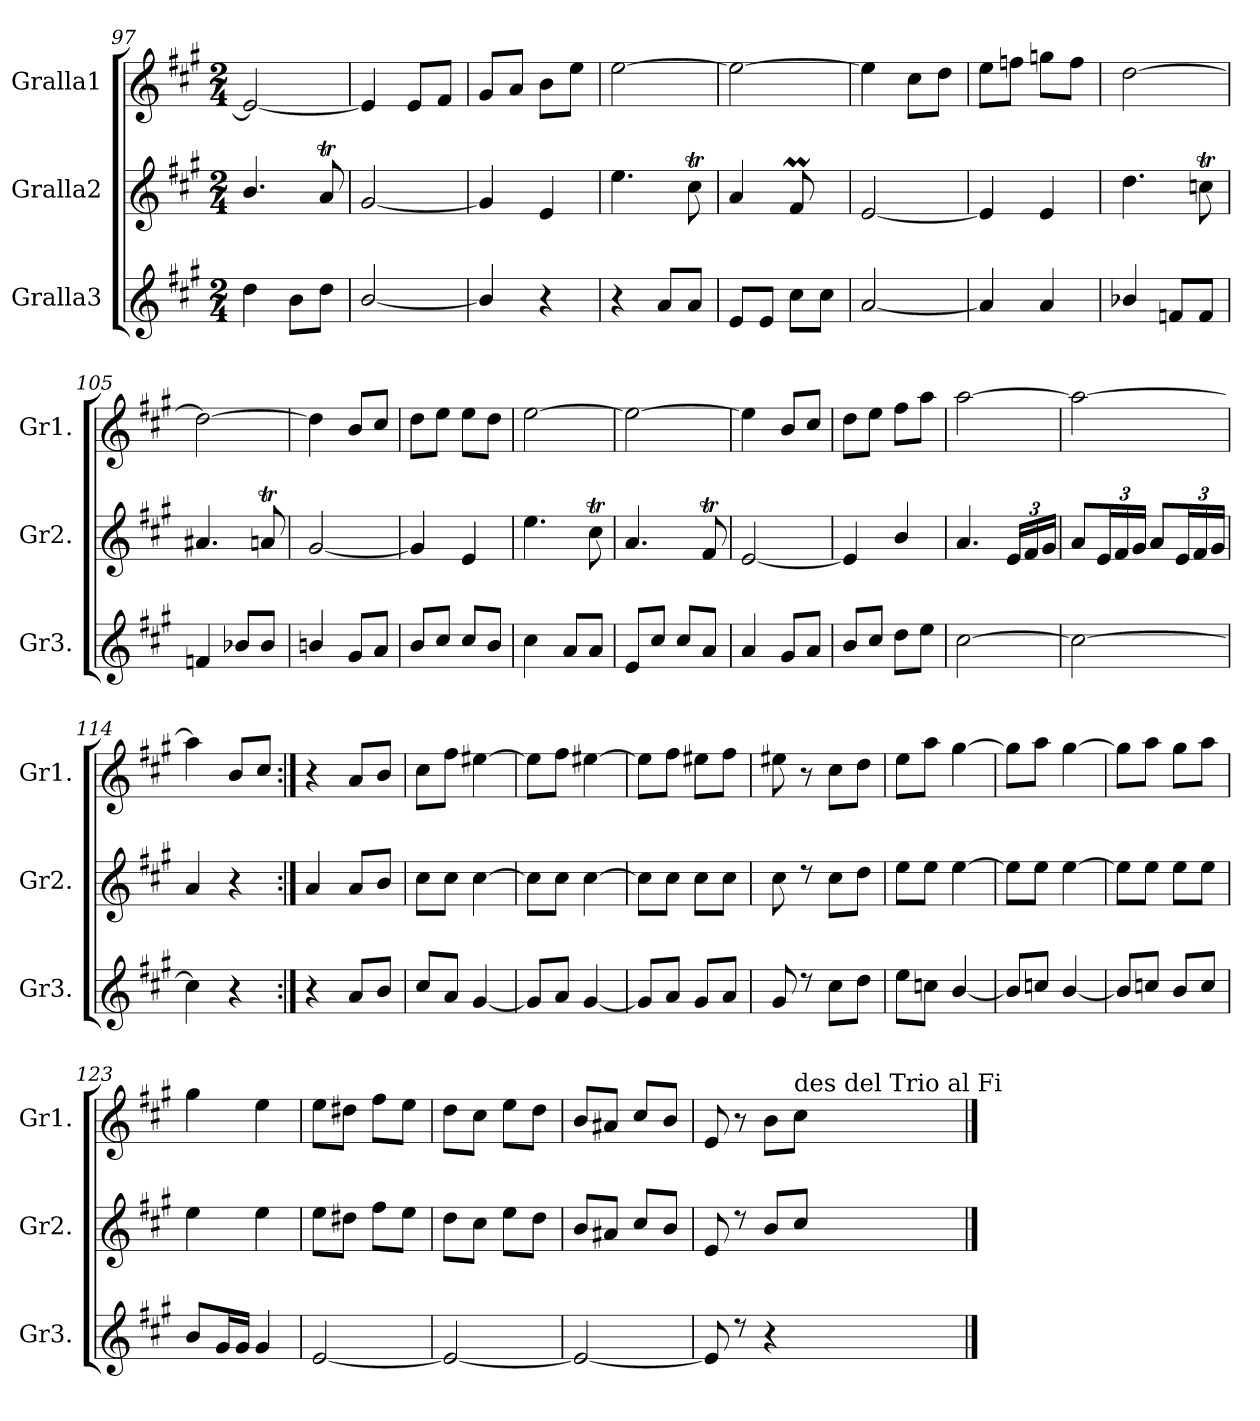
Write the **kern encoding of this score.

**kern	**kern	**kern
*part3	*part2	*part1
*staff3	*staff2	*staff1
*I"Gralla3	*I"Gralla2	*I"Gralla1
*I'Gr3.	*I'Gr2.	*I'Gr1.
*clefG2	*clefG2	*clefG2
*k[f#c#g#]	*k[f#c#g#]	*k[f#c#g#]
*M2/4	*M2/4	*M2/4
=97	=97	=97
4dd\	4.b/	2e/_
8b\L	.	.
8dd\J	8aT/	.
!!LO:LB:g=z
=98	=98	=98
[2b/	[2g#/	4e/]
.	.	8e/L
.	.	8f#/J
=99	=99	=99
4b/]	4g#/]	8g#/L
.	.	8a/J
4r	4e/	8b\L
.	.	8ee\J
=100	=100	=100
4r	4.ee\	[2ee\
8a/L	.	.
8a/J	8cc#t\	.
=101	=101	=101
8e/L	4a/	2ee\_
8e/J	.	.
8cc#\L	8f#M/	.
8cc#\J	8ryy	.
=102	=102	=102
[2a/	[2e/	4ee\]
.	.	8cc#\L
.	.	8dd\J
=103	=103	=103
4a/]	4e/]	8ee\L
.	.	8ffn\J
4a/	4e/	8ggn\L
.	.	8ff\J
=104	=104	=104
4b-X/	4.dd\	[2dd\
8fn/L	.	.
8f/J	8ccnT\	.
=105	=105	=105
4fn/	4.a#X/	2dd\_
8b-X/L	.	.
8b-/J	8anT/	.
=106	=106	=106
4bni/	[2g#/	4dd\]
8g#/L	.	8b/L
8a/J	.	8cc#/J
=107	=107	=107
8b/L	4g#/]	8dd\L
8cc#/J	.	8ee\J
8cc#/L	4e/	8ee\L
8b/J	.	8dd\J
=108	=108	=108
4cc#\	4.ee\	[2ee\
8a/L	.	.
8a/J	8cc#t\	.
!!LO:LB:g=z
=109	=109	=109
8e/L	4.a/	2ee\_
8cc#/J	.	.
8cc#/L	.	.
8a/J	8f#T/	.
=110	=110	=110
4a/	[2e/	4ee\]
8g#/L	.	8b/L
8a/J	.	8cc#/J
=111	=111	=111
8b/L	4e/]	8dd\L
8cc#/J	.	8ee\J
8dd\L	4b/	8ff#\L
8ee\J	.	8aa\J
=112	=112	=112
[2cc#\	4.a/	[2aa\
*	*Xbrackettup	*
.	24e/LL	.
.	24f#/	.
.	24g#/JJ	.
=113	=113	=113
2cc#\_	8a/L	2aa\_
.	24e/L	.
.	24f#/	.
.	24g#/JJ	.
.	8a/L	.
.	24e/L	.
.	24f#/	.
.	24g#/JJ	.
=114	=114	=114
4cc#\]	4a/	4aa\]
4r	4r	8b/L
.	.	8cc#/J
=115:|!	=115:|!	=115:|!
4r	4a/	4r
8a/L	8a/L	8a/L
8b/J	8b/J	8b/J
=116	=116	=116
8cc#/L	8cc#\L	8cc#\L
8a/J	8cc#\J	8ff#\J
[4g#/	[4cc#\	[4ee#X\
=117	=117	=117
8g#/L]	8cc#\L]	8ee#\L]
8a/J	8cc#\J	8ff#\J
[4g#/	[4cc#\	[4ee#X\
!!LO:LB:g=z
=118	=118	=118
8g#/L]	8cc#\L]	8ee#\L]
8a/J	8cc#\J	8ff#\J
8g#/L	8cc#\L	8ee#X\L
8a/J	8cc#\J	8ff#\J
=119	=119	=119
8g#/	8cc#\	8ee#X\
8rdd	8rdd	8r
8cc#\L	8cc#\L	8cc#\L
8dd\J	8dd\J	8dd\J
=120	=120	=120
8ee\L	8ee\L	8ee\L
8ccn\J	8ee\J	8aa\J
[4b/	[4ee\	[4gg#\
=121	=121	=121
8b/L]	8ee\L]	8gg#\L]
8ccn/J	8ee\J	8aa\J
[4b/	[4ee\	[4gg#\
=122	=122	=122
8b/L]	8ee\L]	8gg#\L]
8ccn/J	8ee\J	8aa\J
8b/L	8ee\L	8gg#\L
8cc/J	8ee\J	8aa\J
=123	=123	=123
8b/L	4ee\	4gg#\
16g#/L	.	.
16g#/JJ	.	.
4g#/	4ee\	4ee\
=124	=124	=124
[2e/	8ee\L	8ee\L
.	8dd#X\J	8dd#X\J
.	8ff#\L	8ff#\L
.	8ee\J	8ee\J
=125	=125	=125
2e/_	8dd\L	8dd\L
.	8cc#\J	8cc#\J
.	8ee\L	8ee\L
.	8dd\J	8dd\J
=126	=126	=126
2e/_	8b/L	8b/L
.	8a#X/J	8a#X/J
.	8cc#/L	8cc#/L
.	8b/J	8b/J
!!LO:PB:g=z
=127	=127	=127
8e/]	8e/	8e/
8rdd	8rdd	8r
4r	8b/L	8b\L
!	!	!LO:TX:a:t=des del Trio al Fi
.	8cc#/J	8cc#\J
==	==	==
*-	*-	*-
